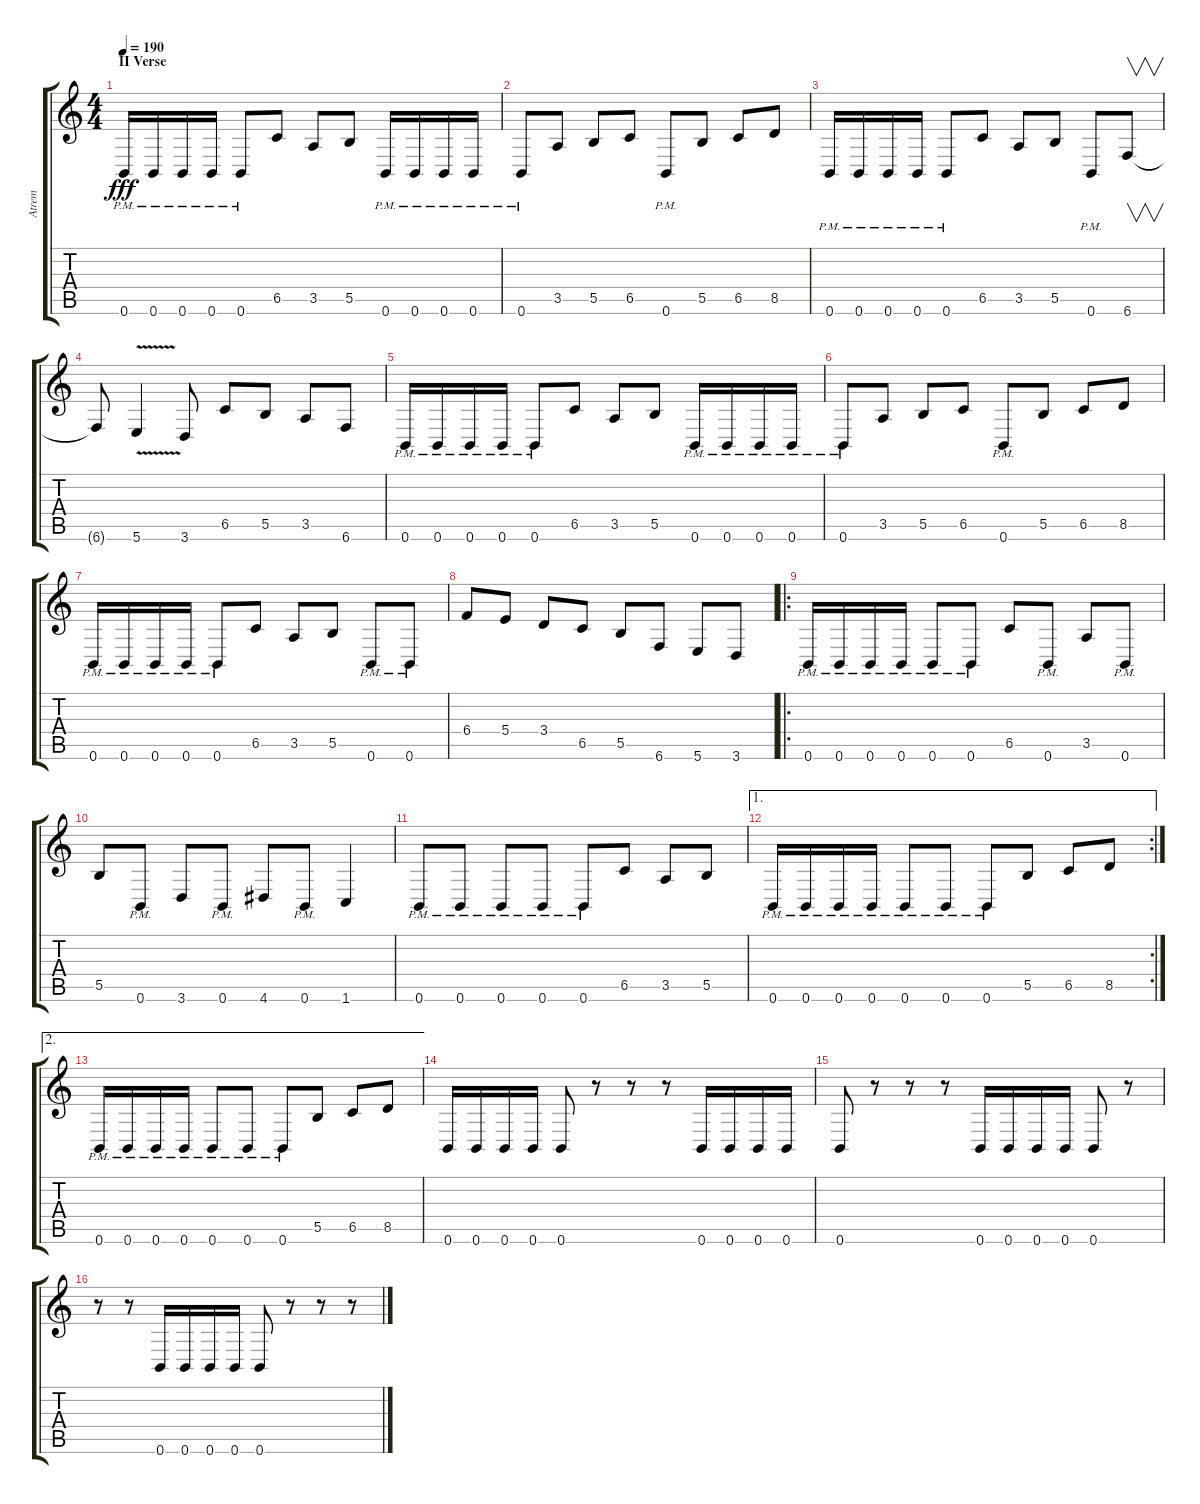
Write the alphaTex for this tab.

\track ("Atrem" "Atrem") {instrument overdrivenguitar}
\staff {score tabs}
\tuning (Db4 Ab3 E3 B2 Gb2 B1) {hide}
\ts (4 4)
\section ("" "II Verse")
\tempo 190
\clef g2
\ks c
0.6{pm}.16{dy fff volume 16} 0.6{pm}.16 0.6{pm}.16 0.6{pm}.16 0.6{pm}.8 6.5.8 3.5.8 5.5.8 0.6{pm}.16 0.6{pm}.16 0.6{pm}.16 0.6{pm}.16 |
0.6{pm}.8 3.5.8 5.5.8 6.5.8 0.6{pm}.8 5.5.8 6.5.8 8.5.8 |
0.6{pm}.16 0.6{pm}.16 0.6{pm}.16 0.6{pm}.16 0.6{pm}.8 6.5.8 3.5.8 5.5.8 0.6{pm}.8 6.6.8{v} |
6.6{t}.8 5.6{v}.4 3.6.8 6.5.8 5.5.8 3.5.8 6.6.8 |
0.6{pm}.16 0.6{pm}.16 0.6{pm}.16 0.6{pm}.16 0.6{pm}.8 6.5.8 3.5.8 5.5.8 0.6{pm}.16 0.6{pm}.16 0.6{pm}.16 0.6{pm}.16 |
0.6{pm}.8 3.5.8 5.5.8 6.5.8 0.6{pm}.8 5.5.8 6.5.8 8.5.8 |
0.6{pm}.16 0.6{pm}.16 0.6{pm}.16 0.6{pm}.16 0.6{pm}.8 6.5.8 3.5.8 5.5.8 0.6{pm}.8 0.6{pm}.8 |
6.4.8 5.4.8 3.4.8 6.5.8 5.5.8 6.6.8 5.6.8 3.6.8 |
\ro
0.6{pm}.16 0.6{pm}.16 0.6{pm}.16 0.6{pm}.16 0.6{pm}.8 0.6{pm}.8 6.5.8 0.6{pm}.8 3.5.8 0.6{pm}.8 |
5.5.8 0.6{pm}.8 3.6.8 0.6{pm}.8 4.6.8 0.6{pm}.8 1.6.4 |
0.6{pm}.8 0.6{pm}.8 0.6{pm}.8 0.6{pm}.8 0.6{pm}.8 6.5.8 3.5.8 5.5.8 |
\ae 1
\rc 2
0.6{pm}.16 0.6{pm}.16 0.6{pm}.16 0.6{pm}.16 0.6{pm}.8 0.6{pm}.8 0.6{pm}.8 5.5.8 6.5.8 8.5.8 |
\ae 2
0.6{pm}.16 0.6{pm}.16 0.6{pm}.16 0.6{pm}.16 0.6{pm}.8 0.6{pm}.8 0.6{pm}.8 5.5.8 6.5.8 8.5.8 |
0.6.16 0.6.16 0.6.16 0.6.16 0.6.8 r.8 r.8 r.8 0.6.16 0.6.16 0.6.16 0.6.16 |
0.6.8 r.8 r.8 r.8 0.6.16 0.6.16 0.6.16 0.6.16 0.6.8 r.8 |
r.8 r.8 0.6.16 0.6.16 0.6.16 0.6.16 0.6.8 r.8 r.8 r.8
